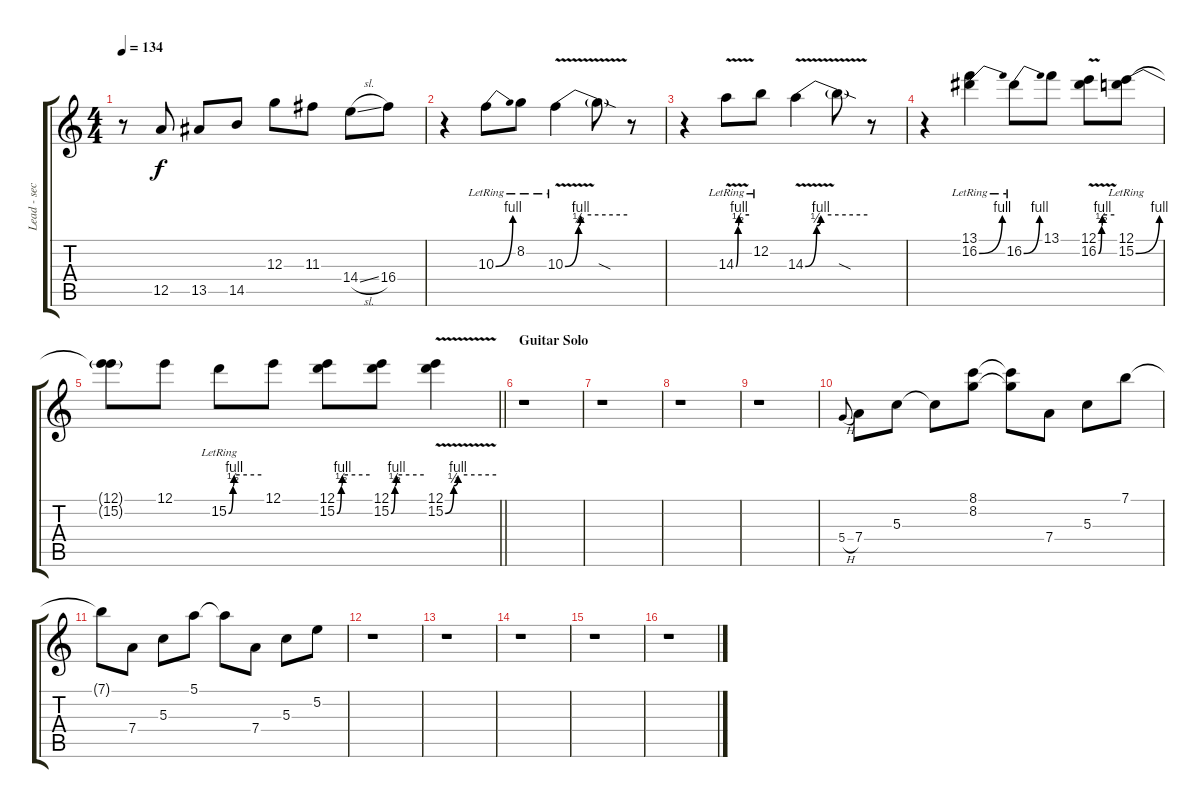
\track ("Lead - secondary" "Lead - sec") {instrument distortionguitar}
\staff {score tabs}
\tuning (E4 B3 G3 D3 A2 E2) {hide}
\ts (4 4)
\tempo 134
\clef g2
\ks c
r.8{dy f} 12.5.8 13.5.8 14.5.8 12.3.8 11.3.8 14.4{sl}.8 16.4.8 |
r.4 10.3{be (bend 0 0 60 4) lr}.8 8.2{lr}.8 10.3{be (custom 0 0 13 2 15 4 60 4) v lr}.4 10.3{sod t}.8 r.8 |
r.4 14.3{be (custom 0 0 10 2 14 4 60 4) v lr}.8 12.2{lr}.8 14.3{be (custom 0 0 11 2 15 4 60 4) v}.4 14.3{sod t}.8 r.8 |
r.4 (13.1{lr} 16.2{be (bend 0 0 60 4)}).4 16.2{be (bend 0 0 60 4) lr}.8 13.1.8 (12.1{v} 16.2{be (custom 0 0 12 2 15 4 60 4) v}).8 (12.1 15.2{be (bend 0 0 60 4) lr}).8 |
\barLineRight lightlight
(12.1{t} 15.2{t}).8 12.1.8 15.2{be (custom 0 0 8 2 10 4 60 4) lr}.8 12.1.8 (12.1 15.2{be (custom 0 0 8 2 10 4 60 4)}).8 (12.1 15.2{be (custom 0 0 7 2 10 4 60 4)}).8 (12.1{v} 15.2{be (custom 0 0 10 2 15 4 60 4) v}).4 |
\section ("" "Guitar Solo")
r.1{volume 3} |
r.1 |
r.1 |
r.1 |
5.4{h}.8{gr onbeat} 7.4.8 5.3.8 5.3{t}.8 (8.1 8.2).8 (8.1{t} 8.2{t}).8 7.4.8 5.3.8 7.1.8 |
7.1{t}.8 7.4.8 5.3.8 5.1.8 5.1{t}.8 7.4.8 5.3.8 5.2.8 |
r.1 |
r.1 |
r.1 |
r.1 |
r.1
